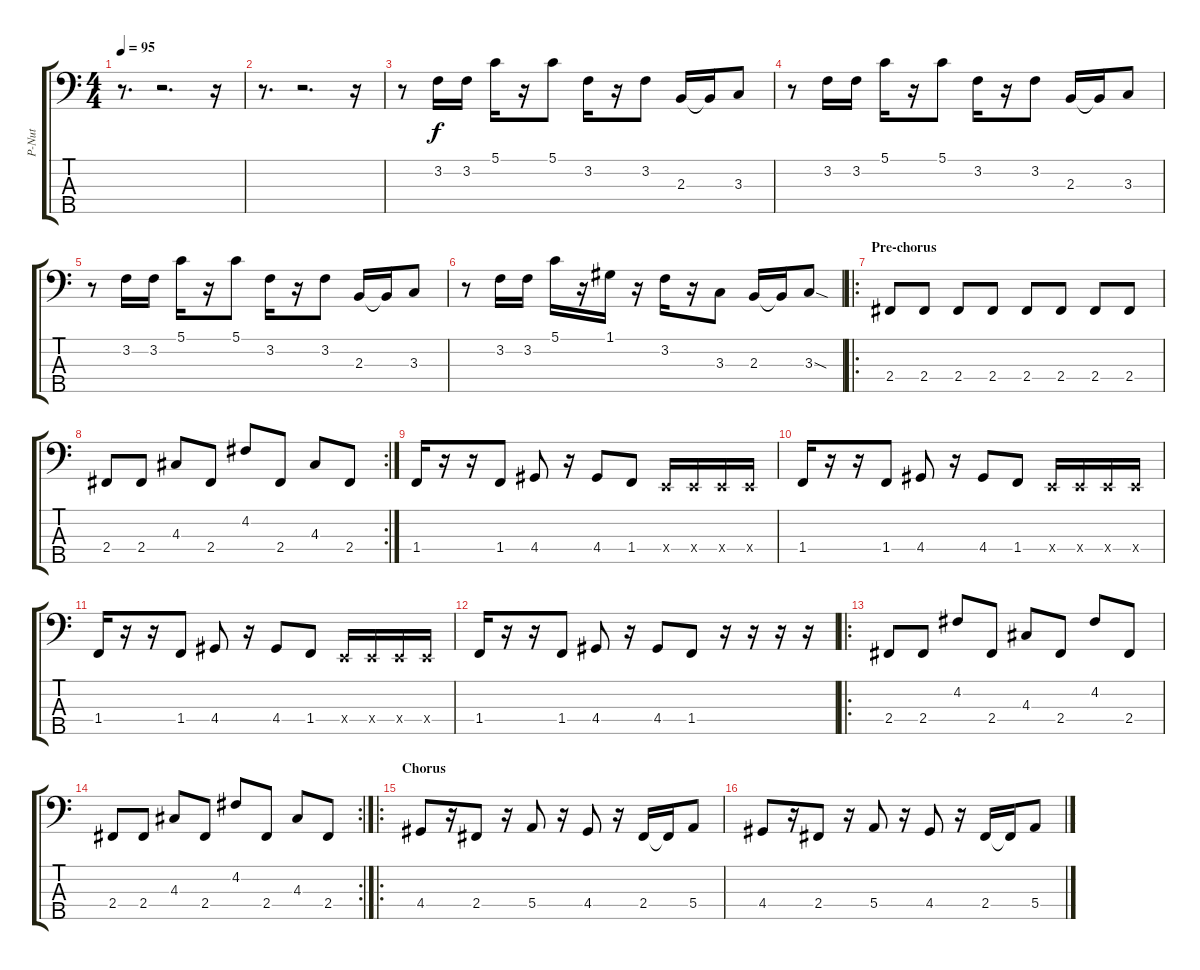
\track ("P-Nut" "P-Nut") {instrument electricbassfinger}
\staff {score tabs}
\tuning (G2 D2 A1 E1 B0) {hide}
\ts (4 4)
\tempo 95
\clef f4
\ks c
r.8{d dy f} r.2{d} r.16 |
r.8{d} r.2{d} r.16 |
r.8 3.2.16 3.2.16 5.1.16 r.16 5.1.8 3.2.16 r.16 3.2.8 2.3.16 2.3{t}.16 3.3.8 |
r.8 3.2.16 3.2.16 5.1.16 r.16 5.1.8 3.2.16 r.16 3.2.8 2.3.16 2.3{t}.16 3.3.8 |
r.8 3.2.16 3.2.16 5.1.16 r.16 5.1.8 3.2.16 r.16 3.2.8 2.3.16 2.3{t}.16 3.3.8 |
r.8 3.2.16 3.2.16 5.1.16 r.16 1.1.16 r.16 3.2.16 r.16 3.3.8 2.3.16 2.3{t}.16 3.3{sod}.8 |
\ro
\section ("" "Pre-chorus")
2.4.8 2.4.8 2.4.8 2.4.8 2.4.8 2.4.8 2.4.8 2.4.8 |
\rc 2
2.4.8 2.4.8 4.3.8 2.4.8 4.2.8 2.4.8 4.3.8 2.4.8 |
1.4.16 r.16 r.16 1.4.8 4.4.8 r.16 4.4.8 1.4.8 0.4{x}.16 0.4{x}.16 0.4{x}.16 0.4{x}.16 |
1.4.16 r.16 r.16 1.4.8 4.4.8 r.16 4.4.8 1.4.8 0.4{x}.16 0.4{x}.16 0.4{x}.16 0.4{x}.16 |
1.4.16 r.16 r.16 1.4.8 4.4.8 r.16 4.4.8 1.4.8 0.4{x}.16 0.4{x}.16 0.4{x}.16 0.4{x}.16 |
1.4.16 r.16 r.16 1.4.8 4.4.8 r.16 4.4.8 1.4.8 r.16 r.16 r.16 r.16 |
\ro
2.4.8 2.4.8 4.2.8 2.4.8 4.3.8 2.4.8 4.2.8 2.4.8 |
\rc 2
2.4.8 2.4.8 4.3.8 2.4.8 4.2.8 2.4.8 4.3.8 2.4.8 |
\ro
\section ("" "Chorus")
4.4.8 r.16 2.4.8 r.16 5.4.8 r.16 4.4.8 r.16 2.4.16 2.4{t}.16 5.4.8 |
4.4.8 r.16 2.4.8 r.16 5.4.8 r.16 4.4.8 r.16 2.4.16 2.4{t}.16 5.4.8
